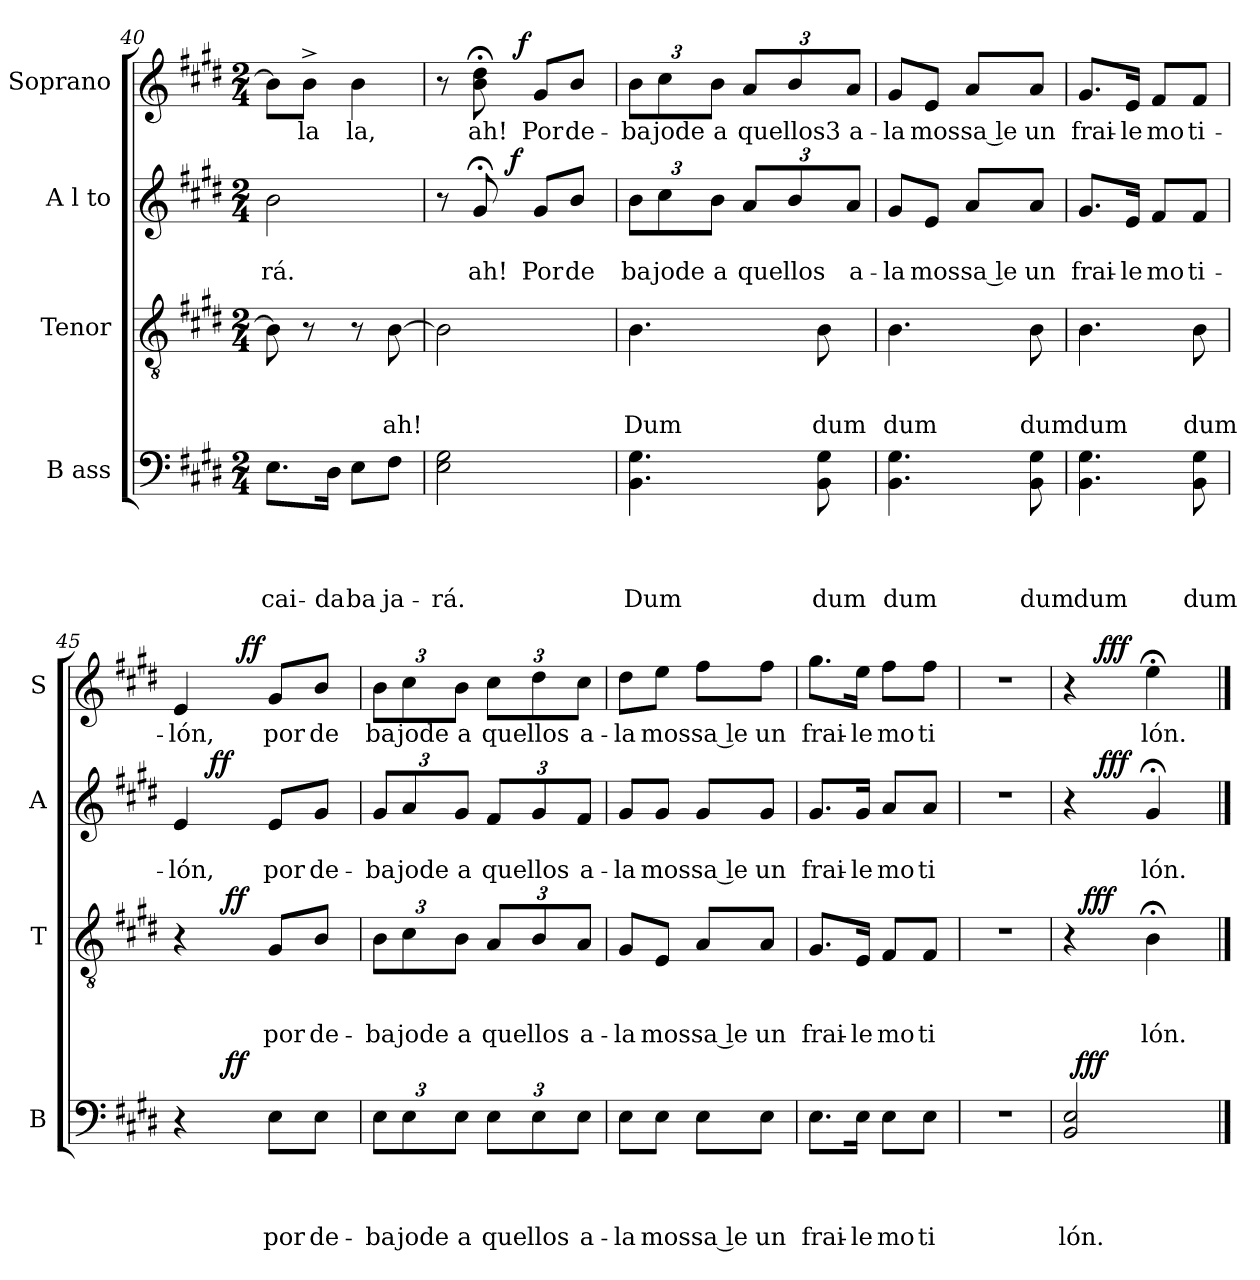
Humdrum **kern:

**kern	**text	**text	**text	**text	**dynam	**kern	**text	**text	**text	**dynam	**kern	**text	**text	**dynam	**kern	**text	**dynam
*part4	*part4	*part4	*part4	*part4	*part4	*part3	*part3	*part3	*part3	*part3	*part2	*part2	*part2	*part2	*part1	*part1	*part1
*staff4	*staff4	*staff4	*staff4	*staff4	*staff4	*staff3	*staff3	*staff3	*staff3	*staff3	*staff2	*staff2	*staff2	*staff2	*staff1	*staff1	*staff1
*I"B ass	*	*	*	*	*	*I"Tenor	*	*	*	*	*I"A l to	*	*	*	*I"Soprano	*	*
*I'B	*	*	*	*	*	*I'T	*	*	*	*	*I'A	*	*	*	*I'S	*	*
*clefF4	*	*	*	*	*	*clefGv2	*	*	*	*	*clefG2	*	*	*	*clefG2	*	*
*k[f#c#g#d#]	*	*	*	*	*	*k[f#c#g#d#]	*	*	*	*	*k[f#c#g#d#]	*	*	*	*k[f#c#g#d#]	*	*
*E:	*	*	*	*	*	*E:	*	*	*	*	*E:	*	*	*	*E:	*	*
*M2/4	*	*	*	*	*	*M2/4	*	*	*	*	*M2/4	*	*	*	*M2/4	*	*
=40	=40	=40	=40	=40	=40	=40	=40	=40	=40	=40	=40	=40	=40	=40	=40	=40	=40
!	!	!	!	!LO:LY:b	!	!	!	!	!	!	!	!	!LO:LY:b	!	!	!	!
8.E\L	.	.	.	cai-	.	8B\]	.	.	.	.	2b\	.	-rá.	.	8b\L]	.	.
!	!	!	!	!	!	!	!	!	!	!	!	!	!	!	!	!LO:LY:b	!
.	.	.	.	.	.	8r	.	.	.	.	.	.	.	.	8b^>\J	la	.
!	!	!	!	!LO:LY:b	!	!	!	!	!	!	!	!	!	!	!	!	!
16D#\Jk	.	.	.	-da	.	.	.	.	.	.	.	.	.	.	.	.	.
!	!	!	!	!LO:LY:b	!	!	!	!	!	!	!	!	!	!	!	!LO:LY:b	!
8E\L	.	.	.	ba	.	8r	.	.	.	.	.	.	.	.	4b\	la,	.
!	!	!	!	!LO:LY:b	!	!	!	!	!LO:LY:b	!	!	!	!	!	!	!	!
8F#\J	.	.	.	ja-	.	[>8B\	.	.	ah!	.	.	.	.	.	.	.	.
=41	=41	=41	=41	=41	=41	=41	=41	=41	=41	=41	=41	=41	=41	=41	=41	=41	=41
!	!	!	!	!LO:LY:b	!	!	!	!	!	!	!	!	!	!	!	!	!
*	*	*	*	*	*	*	*	*	*	*	*^	*	*	*	*^	*	*
2E\ 2G#\	.	.	.	-rá.	.	2B\]	.	.	.	.	8r	6ryy	.	.	.	8r	8..ryy	.	.
!	!	!	!	!	!	!	!	!	!	!	!	!	!	!LO:LY:b	!	!	!	!LO:LY:b	!
.	.	.	.	.	.	.	.	.	.	.	8g#;/	.	.	ah!	.	8b\;< 8dd#\;<	.	ah!	.
.	.	.	.	.	.	.	.	.	.	.	.	24ryy	.	.	.	.	.	.	.
!	!	!	!	!	!	!	!	!	!	!	!	!	!	!	!LO:DY:a	!	!	!	!
.	.	.	.	.	.	.	.	.	.	.	.	6..ryy	.	.	f	.	.	.	.
!	!	!	!	!	!	!	!	!	!	!	!	!	!	!	!	!	!	!	!LO:DY:a
.	.	.	.	.	.	.	.	.	.	.	.	.	.	.	.	.	4ryy	.	f
!	!	!	!	!	!	!	!	!	!	!	!	!	!	!LO:LY:b	!	!	!	!LO:LY:b	!
.	.	.	.	.	.	.	.	.	.	.	8g#/L	.	.	Por	.	8g#/L	.	Por	.
!	!	!	!	!	!	!	!	!	!	!	!	!	!	!LO:LY:b	!	!	!	!LO:LY:b	!
.	.	.	.	.	.	.	.	.	.	.	8b/J	.	.	de	.	8b/J	.	de-	.
.	.	.	.	.	.	.	.	.	.	.	.	.	.	.	.	.	32ryy	.	.
=42	=42	=42	=42	=42	=42	=42	=42	=42	=42	=42	=42	=42	=42	=42	=42	=42	=42	=42	=42
!	!	!	!	!LO:LY:b	!	!	!	!	!LO:LY:b	!	!	!	!	!LO:LY:b	!	!	!	!LO:LY:b	!
*	*	*	*	*	*	*	*	*	*	*	*v	*v	*	*	*	*	*	*	*
*	*	*	*	*	*	*	*	*	*	*	*	*	*	*	*v	*v	*	*
4.BB\ 4.G#\	.	.	.	Dum	.	4.B\	.	.	Dum	.	12b\L	.	ba	.	12b\L	-ba	.
!	!	!	!	!	!	!	!	!	!	!	!	!	!LO:LY:b	!	!	!LO:LY:b	!
.	.	.	.	.	.	.	.	.	.	.	12cc#>\	.	jode	.	12cc#\	jode	.
!	!	!	!	!	!	!	!	!	!	!	!	!	!LO:LY:b	!	!	!LO:LY:b	!
.	.	.	.	.	.	.	.	.	.	.	12b\J	.	a	.	12b\J	a	.
!	!	!	!	!	!	!	!	!	!	!	!	!	!LO:LY:b	!	!	!LO:LY:b	!
.	.	.	.	.	.	.	.	.	.	.	12a/L	.	que	.	12a/L	que	.
!	!	!	!	!	!	!	!	!	!	!	!	!	!LO:LY:b	!	!	!LO:LY:b:rj	!
.	.	.	.	.	.	.	.	.	.	.	12b/	.	llos	.	12b/	llos3	.
!	!	!	!	!LO:LY:b	!	!	!	!	!LO:LY:b	!	!	!	!	!	!	!	!
8BB\ 8G#\	.	.	.	dum	.	8B\	.	.	dum	.	.	.	.	.	.	.	.
!	!	!	!	!	!	!	!	!	!	!	!	!	!LO:LY:b	!	!	!LO:LY:b	!
.	.	.	.	.	.	.	.	.	.	.	12a/J	.	a-	.	12a/J	a-	.
=43	=43	=43	=43	=43	=43	=43	=43	=43	=43	=43	=43	=43	=43	=43	=43	=43	=43
!	!	!	!	!LO:LY:b	!	!	!	!	!LO:LY:b	!	!	!	!LO:LY:b	!	!	!LO:LY:b	!
4.BB\ 4.G#\	.	.	.	dum	.	4.B\	.	.	dum	.	8g#/L	.	-la	.	8g#/L	-la	.
!	!	!	!	!	!	!	!	!	!	!	!	!	!LO:LY:b	!	!	!LO:LY:b	!
.	.	.	.	.	.	.	.	.	.	.	8e/J	.	mos	.	8e/J	mos	.
!	!	!	!	!	!	!	!	!	!	!	!	!	!LO:LY:b	!	!	!LO:LY:b	!
.	.	.	.	.	.	.	.	.	.	.	8a/L	.	sa le	.	8a/L	sa le	.
!	!	!	!	!LO:LY:b	!	!	!	!	!LO:LY:b	!	!	!	!LO:LY:b	!	!	!LO:LY:b	!
8BB\ 8G#\	.	.	.	dum	.	8B\	.	.	dum	.	8a/J	.	un	.	8a/J	un	.
=44	=44	=44	=44	=44	=44	=44	=44	=44	=44	=44	=44	=44	=44	=44	=44	=44	=44
!	!	!	!	!LO:LY:b	!	!	!	!	!LO:LY:b	!	!	!	!LO:LY:b	!	!	!LO:LY:b	!
4.BB\ 4.G#\	.	.	.	dum	.	4.B\	.	.	dum	.	8.g#/L	.	frai-	.	8.g#/L	frai-	.
!	!	!	!	!	!	!	!	!	!	!	!	!	!LO:LY:b	!	!	!LO:LY:b	!
.	.	.	.	.	.	.	.	.	.	.	16e/Jk	.	-le	.	16e/Jk	-le	.
!	!	!	!	!	!	!	!	!	!	!	!	!	!LO:LY:b	!	!	!LO:LY:b	!
.	.	.	.	.	.	.	.	.	.	.	8f#/L	.	mo	.	8f#/L	mo	.
!	!	!	!	!LO:LY:b	!	!	!	!	!LO:LY:b	!	!	!	!LO:LY:b	!	!	!LO:LY:b	!
8BB\ 8G#\	.	.	.	dum	.	8B\	.	.	dum	.	8f#/J	.	ti-	.	8f#/J	ti-	.
!!LO:LB:g=z
=45	=45	=45	=45	=45	=45	=45	=45	=45	=45	=45	=45	=45	=45	=45	=45	=45	=45
!	!	!	!	!	!	!	!	!	!	!	!	!	!LO:LY:b	!	!	!LO:LY:b	!
*^	*	*	*	*	*	*^	*	*	*	*	*^	*	*	*	*^	*	*
4r	8ryy	.	.	.	.	.	4r	8ryy	.	.	.	.	4e/	8ryy	.	-lón,	.	4e/	6ryy	-lón,	.
!	!	!	!	!	!	!	!	!	!	!	!	!	!	!	!	!	!LO:DY:a	!	!	!	!
.	32ryy	.	.	.	.	.	.	32ryy	.	.	.	.	.	4.ryy	.	.	ff	.	.	.	.
!	!	!	!	!	!	!LO:DY:b	!	!	!	!	!	!LO:DY:b	!	!	!	!	!	!	!	!	!
.	4ryy	.	.	.	.	ff	.	4ryy	.	.	.	ff	.	.	.	.	.	.	.	.	.
.	.	.	.	.	.	.	.	.	.	.	.	.	.	.	.	.	.	.	96ryy	.	.
!	!	!	!	!	!	!	!	!	!	!	!	!	!	!	!	!	!	!	!	!	!LO:DY:a
.	.	.	.	.	.	.	.	.	.	.	.	.	.	.	.	.	.	.	6ryy	.	ff
!	!	!	!	!	!LO:LY:b	!	!	!	!	!	!LO:LY:b	!	!	!	!	!LO:LY:b	!	!	!	!LO:LY:b	!
8E\L	.	.	.	.	por	.	8G#/L	.	.	.	por	.	8e/L	.	.	por	.	8g#/L	.	por	.
.	.	.	.	.	.	.	.	.	.	.	.	.	.	.	.	.	.	.	12...ryy	.	.
!	!	!	!	!	!LO:LY:b	!	!	!	!	!	!LO:LY:b	!	!	!	!	!LO:LY:b	!	!	!	!LO:LY:b	!
8E\J	.	.	.	.	de-	.	8B/J	.	.	.	de-	.	8g#/J	.	.	de-	.	8b/J	.	de	.
.	16.ryy	.	.	.	.	.	.	16.ryy	.	.	.	.	.	.	.	.	.	.	.	.	.
=46	=46	=46	=46	=46	=46	=46	=46	=46	=46	=46	=46	=46	=46	=46	=46	=46	=46	=46	=46	=46	=46
!	!	!	!	!	!LO:LY:b	!	!	!	!	!	!LO:LY:b	!	!	!	!	!LO:LY:b	!	!	!	!LO:LY:b	!
*v	*v	*	*	*	*	*	*	*	*	*	*	*	*v	*v	*	*	*	*v	*v	*	*
*	*	*	*	*	*	*v	*v	*	*	*	*	*	*	*	*	*	*	*
12E\L	.	.	.	-ba	.	12B\L	.	.	-ba	.	12g#/L	.	-ba	.	12b\L	ba	.
!	!	!	!	!LO:LY:b	!	!	!	!	!LO:LY:b	!	!	!	!LO:LY:b	!	!	!LO:LY:b	!
12E\	.	.	.	jode	.	12c#\	.	.	jode	.	12a/	.	jode	.	12cc#\	jode	.
!	!	!	!	!LO:LY:b	!	!	!	!	!LO:LY:b	!	!	!	!LO:LY:b	!	!	!LO:LY:b	!
12E\J	.	.	.	a	.	12B\J	.	.	a	.	12g#/J	.	a	.	12b\J	a	.
!	!	!	!	!LO:LY:b	!	!	!	!	!LO:LY:b	!	!	!	!LO:LY:b	!	!	!LO:LY:b	!
12E\L	.	.	.	que	.	12A/L	.	.	que	.	12f#/L	.	que	.	12cc#\L	que	.
!	!	!	!	!LO:LY:b	!	!	!	!	!LO:LY:b	!	!	!	!LO:LY:b	!	!	!LO:LY:b	!
12E\	.	.	.	llos	.	12B/	.	.	llos	.	12g#/	.	llos	.	12dd#\	llos	.
!	!	!	!	!LO:LY:b	!	!	!	!	!LO:LY:b	!	!	!	!LO:LY:b	!	!	!LO:LY:b	!
12E\J	.	.	.	a-	.	12A/J	.	.	a-	.	12f#/J	.	a-	.	12cc#\J	a-	.
=47	=47	=47	=47	=47	=47	=47	=47	=47	=47	=47	=47	=47	=47	=47	=47	=47	=47
!	!	!	!	!LO:LY:b	!	!	!	!	!LO:LY:b	!	!	!	!LO:LY:b	!	!	!LO:LY:b	!
8E\L	.	.	.	-la	.	8G#/L	.	.	-la	.	8g#/L	.	-la	.	8dd#\L	-la	.
!	!	!	!	!LO:LY:b	!	!	!	!	!LO:LY:b	!	!	!	!LO:LY:b	!	!	!LO:LY:b	!
8E\J	.	.	.	mos	.	8E/J	.	.	mos	.	8g#/J	.	mos	.	8ee\J	mos	.
!	!	!	!	!LO:LY:b	!	!	!	!	!LO:LY:b	!	!	!	!LO:LY:b	!	!	!LO:LY:b	!
8E\L	.	.	.	sa le	.	8A/L	.	.	sa le	.	8g#/L	.	sa le	.	8ff#\L	sa le	.
!	!	!	!	!LO:LY:b	!	!	!	!	!LO:LY:b	!	!	!	!LO:LY:b	!	!	!LO:LY:b	!
8E\J	.	.	.	un	.	8A/J	.	.	un	.	8g#/J	.	un	.	8ff#\J	un	.
=48	=48	=48	=48	=48	=48	=48	=48	=48	=48	=48	=48	=48	=48	=48	=48	=48	=48
!	!	!	!	!LO:LY:b	!	!	!	!	!LO:LY:b	!	!	!	!LO:LY:b	!	!	!LO:LY:b	!
8.E\L	.	.	.	frai-	.	8.G#/L	.	.	frai-	.	8.g#/L	.	frai-	.	8.gg#\L	frai-	.
!	!	!	!	!LO:LY:b	!	!	!	!	!LO:LY:b	!	!	!	!LO:LY:b	!	!	!LO:LY:b	!
16E\Jk	.	.	.	-le	.	16E/Jk	.	.	-le	.	16g#/Jk	.	-le	.	16ee\Jk	-le	.
!	!	!	!	!LO:LY:b	!	!	!	!	!LO:LY:b	!	!	!	!LO:LY:b	!	!	!LO:LY:b	!
8E\L	.	.	.	mo	.	8F#/L	.	.	mo	.	8a/L	.	mo	.	8ff#\L	mo	.
!	!	!	!	!LO:LY:b	!	!	!	!	!LO:LY:b	!	!	!	!LO:LY:b	!	!	!LO:LY:b	!
8E\J	.	.	.	ti	.	8F#/J	.	.	ti	.	8a/J	.	ti	.	8ff#\J	ti	.
=49	=49	=49	=49	=49	=49	=49	=49	=49	=49	=49	=49	=49	=49	=49	=49	=49	=49
!LO:N:vis=1	!	!	!	!	!	!LO:N:vis=1	!	!	!	!	!LO:N:vis=1	!	!	!	!LO:N:vis=1	!	!
2r	.	.	.	.	.	2r	.	.	.	.	2r	.	.	.	2r	.	.
=50	=50	=50	=50	=50	=50	=50	=50	=50	=50	=50	=50	=50	=50	=50	=50	=50	=50
!	!	!	!	!LO:LY:b	!	!	!	!	!	!	!	!	!	!	!	!	!
*^	*	*	*	*	*	*^	*	*	*	*	*^	*	*	*	*^	*	*
2BB/ 2E/	48ryy	.	.	.	lón.	.	4r	32ryy	.	.	.	.	4r	16ryy	.	.	.	4r	16ryy	.	.
!	!	!	!	!	!	!LO:DY:a	!	!	!	!	!	!	!	!	!	!	!	!	!	!	!
.	3ryy	.	.	.	.	fff	.	.	.	.	.	.	.	.	.	.	.	.	.	.	.
!	!	!	!	!	!	!	!	!	!	!	!	!LO:DY:a	!	!	!	!	!	!	!	!	!
.	.	.	.	.	.	.	.	4...ryy	.	.	.	fff	.	.	.	.	.	.	.	.	.
!	!	!	!	!	!	!	!	!	!	!	!	!	!	!	!	!	!LO:DY:a	!	!	!	!LO:DY:a
.	.	.	.	.	.	.	.	.	.	.	.	.	.	4..ryy	.	.	fff	.	4..ryy	.	fff
!	!	!	!	!	!	!	!	!	!	!	!LO:LY:b	!	!	!	!	!LO:LY:b	!	!	!	!LO:LY:b	!
.	.	.	.	.	.	.	4B;<\	.	.	.	lón.	.	4g#;/	.	.	lón.	.	4ee;<\	.	lón.	.
.	12..ryy	.	.	.	.	.	.	.	.	.	.	.	.	.	.	.	.	.	.	.	.
*v	*v	*	*	*	*	*	*	*	*	*	*	*	*v	*v	*	*	*	*v	*v	*	*
*	*	*	*	*	*	*v	*v	*	*	*	*	*	*	*	*	*	*	*
==	==	==	==	==	==	==	==	==	==	==	==	==	==	==	==	==	==
*-	*-	*-	*-	*-	*-	*-	*-	*-	*-	*-	*-	*-	*-	*-	*-	*-	*-
